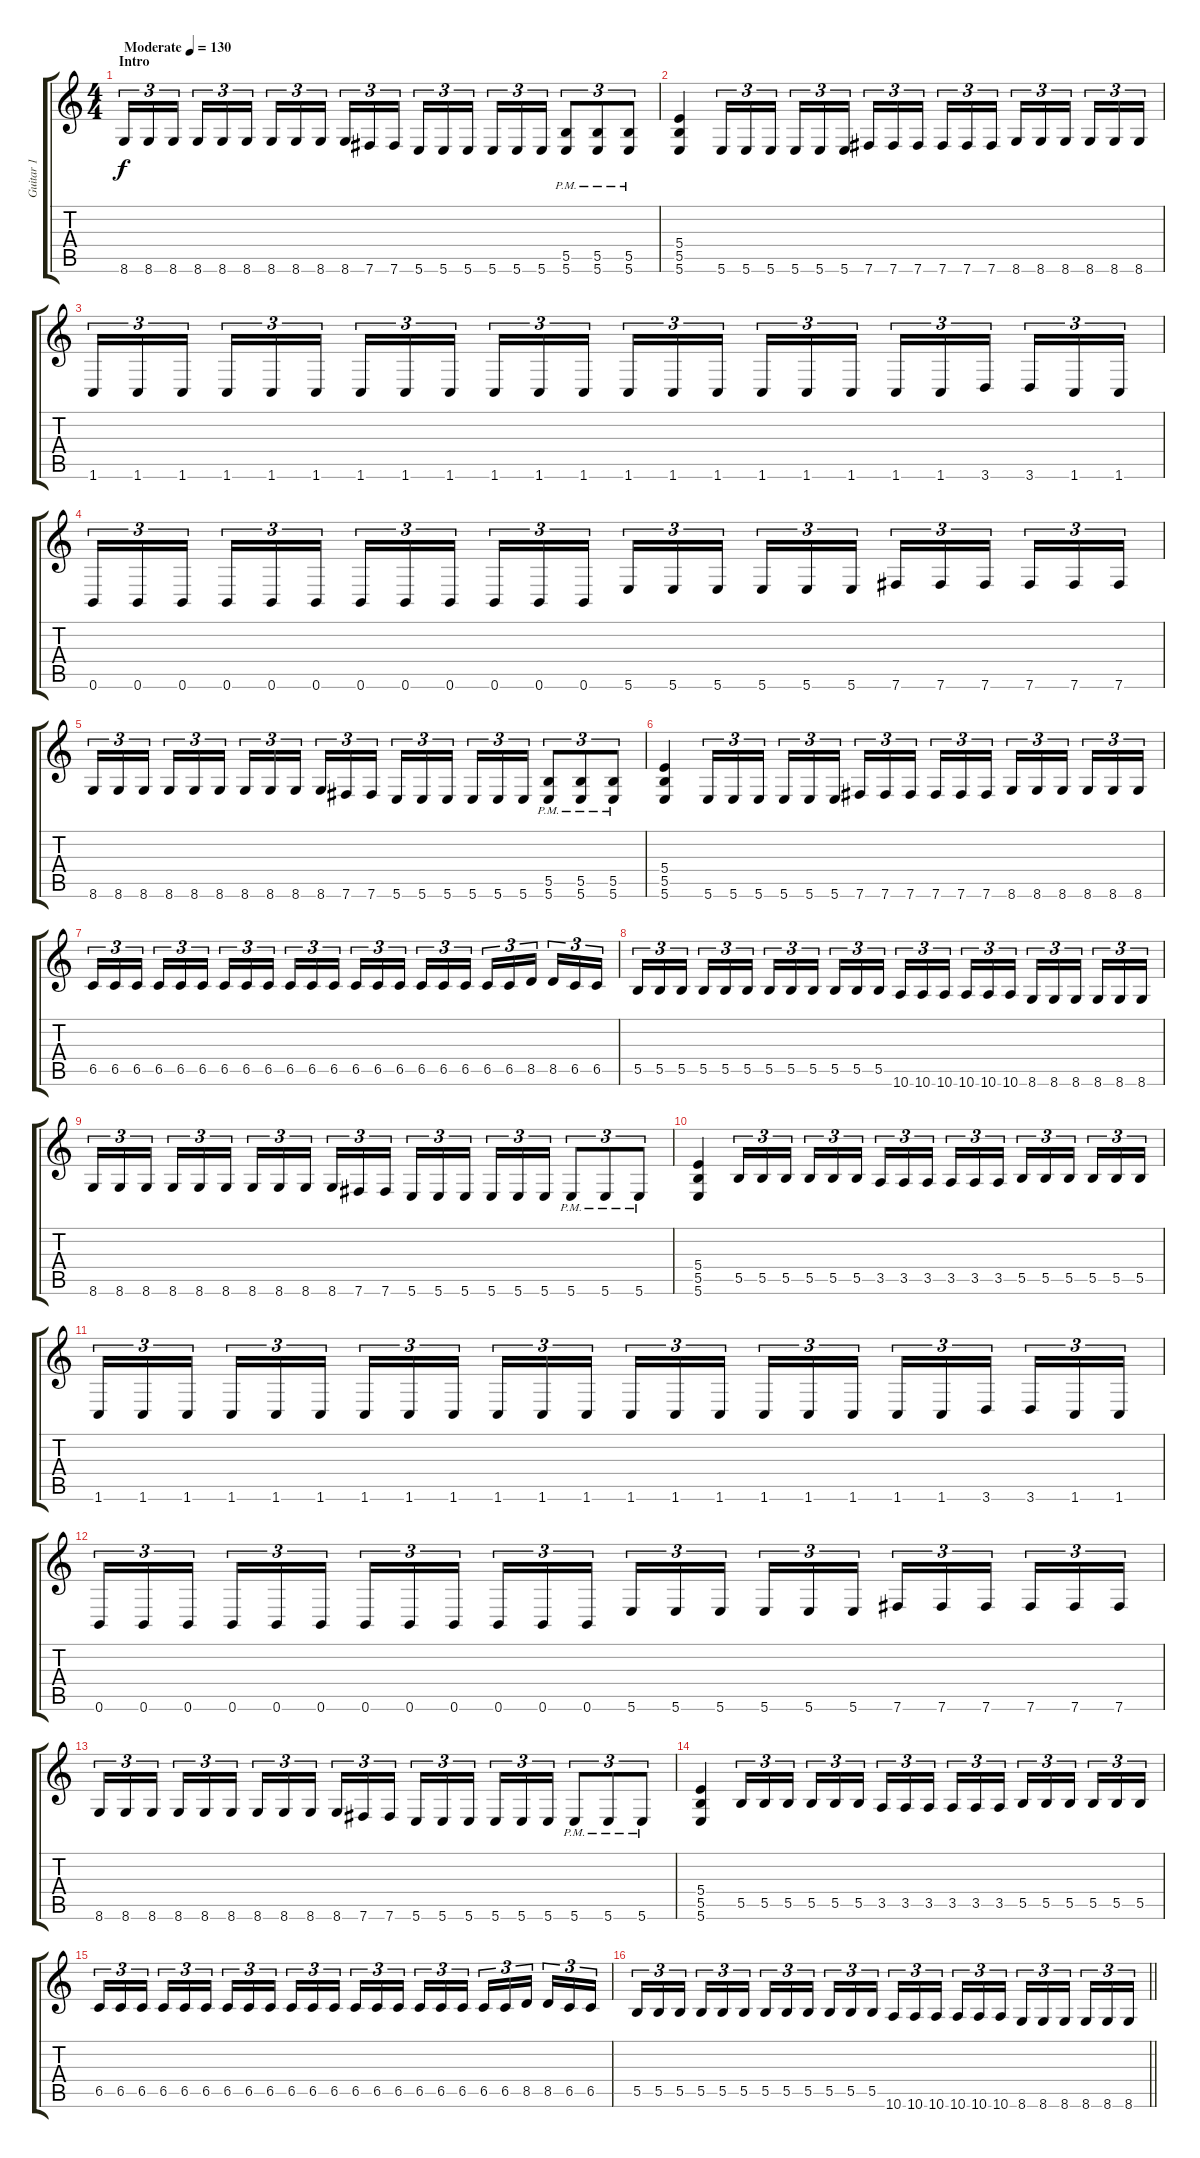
\track ("Guitar 1" "Guitar 1") {instrument distortionguitar}
\staff {score tabs}
\tuning (Db4 Ab3 E3 B2 Gb2 B1) {hide}
\ts (4 4)
\section ("" "Intro")
\tempo (130 "Moderate")
\clef g2
\ks c
8.6.16{tu (3 2) dy f instrument distortionguitar} 8.6.16{tu (3 2)} 8.6.16{tu (3 2) beam splitsecondary} 8.6.16{tu (3 2)} 8.6.16{tu (3 2)} 8.6.16{tu (3 2)} 8.6.16{tu (3 2)} 8.6.16{tu (3 2)} 8.6.16{tu (3 2) beam splitsecondary} 8.6.16{tu (3 2)} 7.6.16{tu (3 2)} 7.6.16{tu (3 2)} 5.6.16{tu (3 2)} 5.6.16{tu (3 2)} 5.6.16{tu (3 2) beam splitsecondary} 5.6.16{tu (3 2)} 5.6.16{tu (3 2)} 5.6.16{tu (3 2)} (5.5{pm} 5.6{pm}).8{tu (3 2)} (5.5{pm} 5.6{pm}).8{tu (3 2)} (5.5{pm} 5.6{pm}).8{tu (3 2)} |
(5.4 5.5 5.6).4 5.6.16{tu (3 2)} 5.6.16{tu (3 2)} 5.6.16{tu (3 2) beam splitsecondary} 5.6.16{tu (3 2)} 5.6.16{tu (3 2)} 5.6.16{tu (3 2)} 7.6.16{tu (3 2)} 7.6.16{tu (3 2)} 7.6.16{tu (3 2) beam splitsecondary} 7.6.16{tu (3 2)} 7.6.16{tu (3 2)} 7.6.16{tu (3 2)} 8.6.16{tu (3 2)} 8.6.16{tu (3 2)} 8.6.16{tu (3 2) beam splitsecondary} 8.6.16{tu (3 2)} 8.6.16{tu (3 2)} 8.6.16{tu (3 2)} |
1.6.16{tu (3 2)} 1.6.16{tu (3 2)} 1.6.16{tu (3 2) beam splitsecondary} 1.6.16{tu (3 2)} 1.6.16{tu (3 2)} 1.6.16{tu (3 2)} 1.6.16{tu (3 2)} 1.6.16{tu (3 2)} 1.6.16{tu (3 2) beam splitsecondary} 1.6.16{tu (3 2)} 1.6.16{tu (3 2)} 1.6.16{tu (3 2)} 1.6.16{tu (3 2)} 1.6.16{tu (3 2)} 1.6.16{tu (3 2) beam splitsecondary} 1.6.16{tu (3 2)} 1.6.16{tu (3 2)} 1.6.16{tu (3 2)} 1.6.16{tu (3 2)} 1.6.16{tu (3 2)} 3.6.16{tu (3 2) beam splitsecondary} 3.6.16{tu (3 2)} 1.6.16{tu (3 2)} 1.6.16{tu (3 2)} |
0.6.16{tu (3 2)} 0.6.16{tu (3 2)} 0.6.16{tu (3 2) beam splitsecondary} 0.6.16{tu (3 2)} 0.6.16{tu (3 2)} 0.6.16{tu (3 2)} 0.6.16{tu (3 2)} 0.6.16{tu (3 2)} 0.6.16{tu (3 2) beam splitsecondary} 0.6.16{tu (3 2)} 0.6.16{tu (3 2)} 0.6.16{tu (3 2)} 5.6.16{tu (3 2)} 5.6.16{tu (3 2)} 5.6.16{tu (3 2) beam splitsecondary} 5.6.16{tu (3 2)} 5.6.16{tu (3 2)} 5.6.16{tu (3 2)} 7.6.16{tu (3 2)} 7.6.16{tu (3 2)} 7.6.16{tu (3 2) beam splitsecondary} 7.6.16{tu (3 2)} 7.6.16{tu (3 2)} 7.6.16{tu (3 2)} |
8.6.16{tu (3 2)} 8.6.16{tu (3 2)} 8.6.16{tu (3 2) beam splitsecondary} 8.6.16{tu (3 2)} 8.6.16{tu (3 2)} 8.6.16{tu (3 2)} 8.6.16{tu (3 2)} 8.6.16{tu (3 2)} 8.6.16{tu (3 2) beam splitsecondary} 8.6.16{tu (3 2)} 7.6.16{tu (3 2)} 7.6.16{tu (3 2)} 5.6.16{tu (3 2)} 5.6.16{tu (3 2)} 5.6.16{tu (3 2) beam splitsecondary} 5.6.16{tu (3 2)} 5.6.16{tu (3 2)} 5.6.16{tu (3 2)} (5.5{pm} 5.6{pm}).8{tu (3 2)} (5.5{pm} 5.6{pm}).8{tu (3 2)} (5.5{pm} 5.6{pm}).8{tu (3 2)} |
(5.4 5.5 5.6).4 5.6.16{tu (3 2)} 5.6.16{tu (3 2)} 5.6.16{tu (3 2) beam splitsecondary} 5.6.16{tu (3 2)} 5.6.16{tu (3 2)} 5.6.16{tu (3 2)} 7.6.16{tu (3 2)} 7.6.16{tu (3 2)} 7.6.16{tu (3 2) beam splitsecondary} 7.6.16{tu (3 2)} 7.6.16{tu (3 2)} 7.6.16{tu (3 2)} 8.6.16{tu (3 2)} 8.6.16{tu (3 2)} 8.6.16{tu (3 2) beam splitsecondary} 8.6.16{tu (3 2)} 8.6.16{tu (3 2)} 8.6.16{tu (3 2)} |
6.5.16{tu (3 2)} 6.5.16{tu (3 2)} 6.5.16{tu (3 2) beam splitsecondary} 6.5.16{tu (3 2)} 6.5.16{tu (3 2)} 6.5.16{tu (3 2)} 6.5.16{tu (3 2)} 6.5.16{tu (3 2)} 6.5.16{tu (3 2) beam splitsecondary} 6.5.16{tu (3 2)} 6.5.16{tu (3 2)} 6.5.16{tu (3 2)} 6.5.16{tu (3 2)} 6.5.16{tu (3 2)} 6.5.16{tu (3 2) beam splitsecondary} 6.5.16{tu (3 2)} 6.5.16{tu (3 2)} 6.5.16{tu (3 2)} 6.5.16{tu (3 2)} 6.5.16{tu (3 2)} 8.5.16{tu (3 2) beam splitsecondary} 8.5.16{tu (3 2)} 6.5.16{tu (3 2)} 6.5.16{tu (3 2)} |
5.5.16{tu (3 2)} 5.5.16{tu (3 2)} 5.5.16{tu (3 2) beam splitsecondary} 5.5.16{tu (3 2)} 5.5.16{tu (3 2)} 5.5.16{tu (3 2)} 5.5.16{tu (3 2)} 5.5.16{tu (3 2)} 5.5.16{tu (3 2) beam splitsecondary} 5.5.16{tu (3 2)} 5.5.16{tu (3 2)} 5.5.16{tu (3 2)} 10.6.16{tu (3 2)} 10.6.16{tu (3 2)} 10.6.16{tu (3 2) beam splitsecondary} 10.6.16{tu (3 2)} 10.6.16{tu (3 2)} 10.6.16{tu (3 2)} 8.6.16{tu (3 2)} 8.6.16{tu (3 2)} 8.6.16{tu (3 2) beam splitsecondary} 8.6.16{tu (3 2)} 8.6.16{tu (3 2)} 8.6.16{tu (3 2)} |
8.6.16{tu (3 2)} 8.6.16{tu (3 2)} 8.6.16{tu (3 2) beam splitsecondary} 8.6.16{tu (3 2)} 8.6.16{tu (3 2)} 8.6.16{tu (3 2)} 8.6.16{tu (3 2)} 8.6.16{tu (3 2)} 8.6.16{tu (3 2) beam splitsecondary} 8.6.16{tu (3 2)} 7.6.16{tu (3 2)} 7.6.16{tu (3 2)} 5.6.16{tu (3 2)} 5.6.16{tu (3 2)} 5.6.16{tu (3 2) beam splitsecondary} 5.6.16{tu (3 2)} 5.6.16{tu (3 2)} 5.6.16{tu (3 2)} 5.6{pm}.8{tu (3 2)} 5.6{pm}.8{tu (3 2)} 5.6{pm}.8{tu (3 2)} |
(5.4 5.5 5.6).4 5.5.16{tu (3 2)} 5.5.16{tu (3 2)} 5.5.16{tu (3 2) beam splitsecondary} 5.5.16{tu (3 2)} 5.5.16{tu (3 2)} 5.5.16{tu (3 2)} 3.5.16{tu (3 2)} 3.5.16{tu (3 2)} 3.5.16{tu (3 2) beam splitsecondary} 3.5.16{tu (3 2)} 3.5.16{tu (3 2)} 3.5.16{tu (3 2)} 5.5.16{tu (3 2)} 5.5.16{tu (3 2)} 5.5.16{tu (3 2) beam splitsecondary} 5.5.16{tu (3 2)} 5.5.16{tu (3 2)} 5.5.16{tu (3 2)} |
1.6.16{tu (3 2)} 1.6.16{tu (3 2)} 1.6.16{tu (3 2) beam splitsecondary} 1.6.16{tu (3 2)} 1.6.16{tu (3 2)} 1.6.16{tu (3 2)} 1.6.16{tu (3 2)} 1.6.16{tu (3 2)} 1.6.16{tu (3 2) beam splitsecondary} 1.6.16{tu (3 2)} 1.6.16{tu (3 2)} 1.6.16{tu (3 2)} 1.6.16{tu (3 2)} 1.6.16{tu (3 2)} 1.6.16{tu (3 2) beam splitsecondary} 1.6.16{tu (3 2)} 1.6.16{tu (3 2)} 1.6.16{tu (3 2)} 1.6.16{tu (3 2)} 1.6.16{tu (3 2)} 3.6.16{tu (3 2) beam splitsecondary} 3.6.16{tu (3 2)} 1.6.16{tu (3 2)} 1.6.16{tu (3 2)} |
0.6.16{tu (3 2)} 0.6.16{tu (3 2)} 0.6.16{tu (3 2) beam splitsecondary} 0.6.16{tu (3 2)} 0.6.16{tu (3 2)} 0.6.16{tu (3 2)} 0.6.16{tu (3 2)} 0.6.16{tu (3 2)} 0.6.16{tu (3 2) beam splitsecondary} 0.6.16{tu (3 2)} 0.6.16{tu (3 2)} 0.6.16{tu (3 2)} 5.6.16{tu (3 2)} 5.6.16{tu (3 2)} 5.6.16{tu (3 2) beam splitsecondary} 5.6.16{tu (3 2)} 5.6.16{tu (3 2)} 5.6.16{tu (3 2)} 7.6.16{tu (3 2)} 7.6.16{tu (3 2)} 7.6.16{tu (3 2) beam splitsecondary} 7.6.16{tu (3 2)} 7.6.16{tu (3 2)} 7.6.16{tu (3 2)} |
8.6.16{tu (3 2)} 8.6.16{tu (3 2)} 8.6.16{tu (3 2) beam splitsecondary} 8.6.16{tu (3 2)} 8.6.16{tu (3 2)} 8.6.16{tu (3 2)} 8.6.16{tu (3 2)} 8.6.16{tu (3 2)} 8.6.16{tu (3 2) beam splitsecondary} 8.6.16{tu (3 2)} 7.6.16{tu (3 2)} 7.6.16{tu (3 2)} 5.6.16{tu (3 2)} 5.6.16{tu (3 2)} 5.6.16{tu (3 2) beam splitsecondary} 5.6.16{tu (3 2)} 5.6.16{tu (3 2)} 5.6.16{tu (3 2)} 5.6{pm}.8{tu (3 2)} 5.6{pm}.8{tu (3 2)} 5.6{pm}.8{tu (3 2)} |
(5.4 5.5 5.6).4 5.5.16{tu (3 2)} 5.5.16{tu (3 2)} 5.5.16{tu (3 2) beam splitsecondary} 5.5.16{tu (3 2)} 5.5.16{tu (3 2)} 5.5.16{tu (3 2)} 3.5.16{tu (3 2)} 3.5.16{tu (3 2)} 3.5.16{tu (3 2) beam splitsecondary} 3.5.16{tu (3 2)} 3.5.16{tu (3 2)} 3.5.16{tu (3 2)} 5.5.16{tu (3 2)} 5.5.16{tu (3 2)} 5.5.16{tu (3 2) beam splitsecondary} 5.5.16{tu (3 2)} 5.5.16{tu (3 2)} 5.5.16{tu (3 2)} |
6.5.16{tu (3 2)} 6.5.16{tu (3 2)} 6.5.16{tu (3 2) beam splitsecondary} 6.5.16{tu (3 2)} 6.5.16{tu (3 2)} 6.5.16{tu (3 2)} 6.5.16{tu (3 2)} 6.5.16{tu (3 2)} 6.5.16{tu (3 2) beam splitsecondary} 6.5.16{tu (3 2)} 6.5.16{tu (3 2)} 6.5.16{tu (3 2)} 6.5.16{tu (3 2)} 6.5.16{tu (3 2)} 6.5.16{tu (3 2) beam splitsecondary} 6.5.16{tu (3 2)} 6.5.16{tu (3 2)} 6.5.16{tu (3 2)} 6.5.16{tu (3 2)} 6.5.16{tu (3 2)} 8.5.16{tu (3 2) beam splitsecondary} 8.5.16{tu (3 2)} 6.5.16{tu (3 2)} 6.5.16{tu (3 2)} |
\barLineRight lightlight
5.5.16{tu (3 2)} 5.5.16{tu (3 2)} 5.5.16{tu (3 2) beam splitsecondary} 5.5.16{tu (3 2)} 5.5.16{tu (3 2)} 5.5.16{tu (3 2)} 5.5.16{tu (3 2)} 5.5.16{tu (3 2)} 5.5.16{tu (3 2) beam splitsecondary} 5.5.16{tu (3 2)} 5.5.16{tu (3 2)} 5.5.16{tu (3 2)} 10.6.16{tu (3 2)} 10.6.16{tu (3 2)} 10.6.16{tu (3 2) beam splitsecondary} 10.6.16{tu (3 2)} 10.6.16{tu (3 2)} 10.6.16{tu (3 2)} 8.6.16{tu (3 2)} 8.6.16{tu (3 2)} 8.6.16{tu (3 2) beam splitsecondary} 8.6.16{tu (3 2)} 8.6.16{tu (3 2)} 8.6.16{tu (3 2)}
